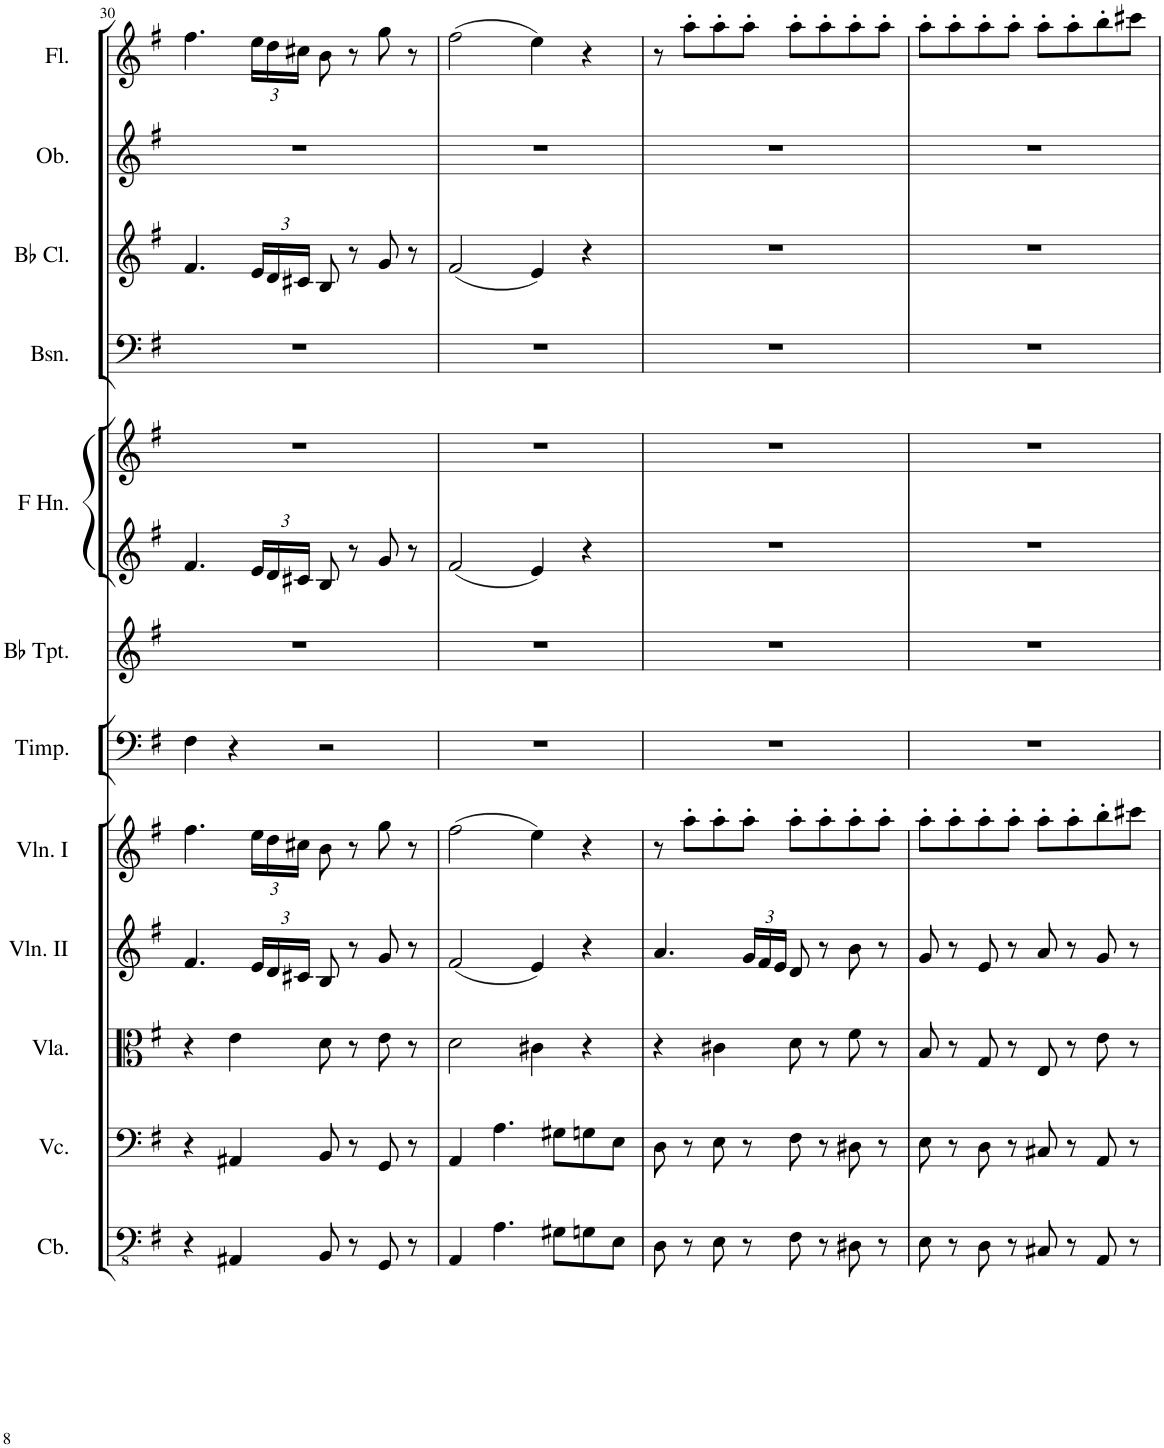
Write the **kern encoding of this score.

**kern	**kern	**kern	**kern	**kern	**kern	**kern	**kern	**kern	**kern	**kern	**kern	**kern
*part12	*part11	*part10	*part9	*part8	*part7	*part6	*part5	*part5	*part4	*part3	*part2	*part1
*staff13	*staff12	*staff11	*staff10	*staff9	*staff8	*staff7	*staff6	*staff5	*staff4	*staff3	*staff2	*staff1
*I"Contrabasses	*I"Violoncellos	*I"Violas	*I"Violins II	*I"Violins I	*I"Timpani	*I"Trumpets in Bb	*I"Horns in F	*	*I"Bassoons	*I"Clarinets in Bb	*I"Oboes	*I"Flutes
*I'Cb.	*I'Vc.	*I'Vla.	*I'Vln. II	*I'Vln. I	*I'Timp.	*	*	*	*I'Bsn.	*	*I'Ob.	*I'Fl.
!!LO:PB:g=z
*clefFv4	*clefF4	*clefC3	*clefG2	*clefG2	*clefF4	*clefG2	*clefG2	*clefG2	*clefF4	*clefG2	*clefG2	*clefG2
*	*	*	*	*	*	*ITrd1c2	*ITrd4c7	*ITrd4c7	*	*ITrd1c2	*	*
*k[f#]	*k[f#]	*k[f#]	*k[f#]	*k[f#]	*k[f#]	*k[f#]	*k[f#]	*k[f#]	*k[f#]	*k[f#]	*k[f#]	*k[f#]
*M4/4	*M4/4	*M4/4	*M4/4	*M4/4	*M4/4	*M4/4	*M4/4	*M4/4	*M4/4	*M4/4	*M4/4	*M4/4
=30	=30	=30	=30	=30	=30	=30	=30	=30	=30	=30	=30	=30
4r	4r	4r	4.f#/	4.ff#\	4F#\	1r	4.f#/	1r	1r	4.f#/	1r	4.ff#\
4AAA#X/	4AA#X/	4e\	.	.	4r	.	.	.	.	.	.	.
*	*	*	*Xbrackettup	*Xbrackettup	*	*	*Xbrackettup	*	*	*Xbrackettup	*	*Xbrackettup
.	.	.	24e/LL	24ee\LL	.	.	24e/LL	.	.	24e/LL	.	24ee\LL
.	.	.	24d/	24dd\	.	.	24d/	.	.	24d/	.	24dd\
.	.	.	24c#X/JJ	24cc#X\JJ	.	.	24c#X/JJ	.	.	24c#X/JJ	.	24cc#X\JJ
8BBB/	8BB/	8d\	8B/	8b\	2r	.	8B/	.	.	8B/	.	8b\
8r	8r	8r	8r	8r	.	.	8r	.	.	8r	.	8r
8GGG/	8GG/	8e\	8g/	8gg\	.	.	8g/	.	.	8g/	.	8gg\
8r	8r	8r	8r	8r	.	.	8r	.	.	8r	.	8r
=31	=31	=31	=31	=31	=31	=31	=31	=31	=31	=31	=31	=31
4AAA/	4AA/	2d\	(2f#/	(2ff#\	1r	1r	2f#/	1r	1r	(2f#/	1r	(2ff#\
4.AA\	4.A\	.	.	.	.	.	.	.	.	.	.	.
.	.	4c#X\	4e/)	4ee\)	.	.	4e/	.	.	4e/)	.	4ee\)
8GG#X\L	8G#X\L	.	.	.	.	.	.	.	.	.	.	.
8GGn\	8Gn\	4r	4r	4r	.	.	4r	.	.	4r	.	4r
8EE\J	8E\J	.	.	.	.	.	.	.	.	.	.	.
=32	=32	=32	=32	=32	=32	=32	=32	=32	=32	=32	=32	=32
8DD\	8D\	4r	4.a/	8r	1r	1r	1r	1r	1r	1r	1r	8r
8r	8r	.	.	8aa'\L	.	.	.	.	.	.	.	8aa'\L
8EE\	8E\	4c#X\	.	8aa'\	.	.	.	.	.	.	.	8aa'\
8r	8r	.	24g/LL	8aa'\J	.	.	.	.	.	.	.	8aa'\J
.	.	.	24f#/	.	.	.	.	.	.	.	.	.
.	.	.	24e/JJ	.	.	.	.	.	.	.	.	.
8FF#\	8F#\	8d\	8d/	8aa'\L	.	.	.	.	.	.	.	8aa'\L
8r	8r	8r	8r	8aa'\	.	.	.	.	.	.	.	8aa'\
8DD#X\	8D#X\	8f#\	8b\	8aa'\	.	.	.	.	.	.	.	8aa'\
8r	8r	8r	8r	8aa'\J	.	.	.	.	.	.	.	8aa'\J
=33	=33	=33	=33	=33	=33	=33	=33	=33	=33	=33	=33	=33
8EE\	8E\	8B/	8g/	8aa'\L	1r	1r	1r	1r	1r	1r	1r	8aa'\L
8r	8r	8r	8r	8aa'\	.	.	.	.	.	.	.	8aa'\
8DD\	8D\	8G/	8e/	8aa'\	.	.	.	.	.	.	.	8aa'\
8r	8r	8r	8r	8aa'\J	.	.	.	.	.	.	.	8aa'\J
8CC#X/	8C#X/	8E/	8a/	8aa'\L	.	.	.	.	.	.	.	8aa'\L
8r	8r	8r	8r	8aa'\	.	.	.	.	.	.	.	8aa'\
8AAA/	8AA/	8e\	8g/	8bb'\	.	.	.	.	.	.	.	8bb'\
8r	8r	8r	8r	8ccc#X\J	.	.	.	.	.	.	.	8ccc#X\J
=	=	=	=	=	=	=	=	=	=	=	=	=
*-	*-	*-	*-	*-	*-	*-	*-	*-	*-	*-	*-	*-
